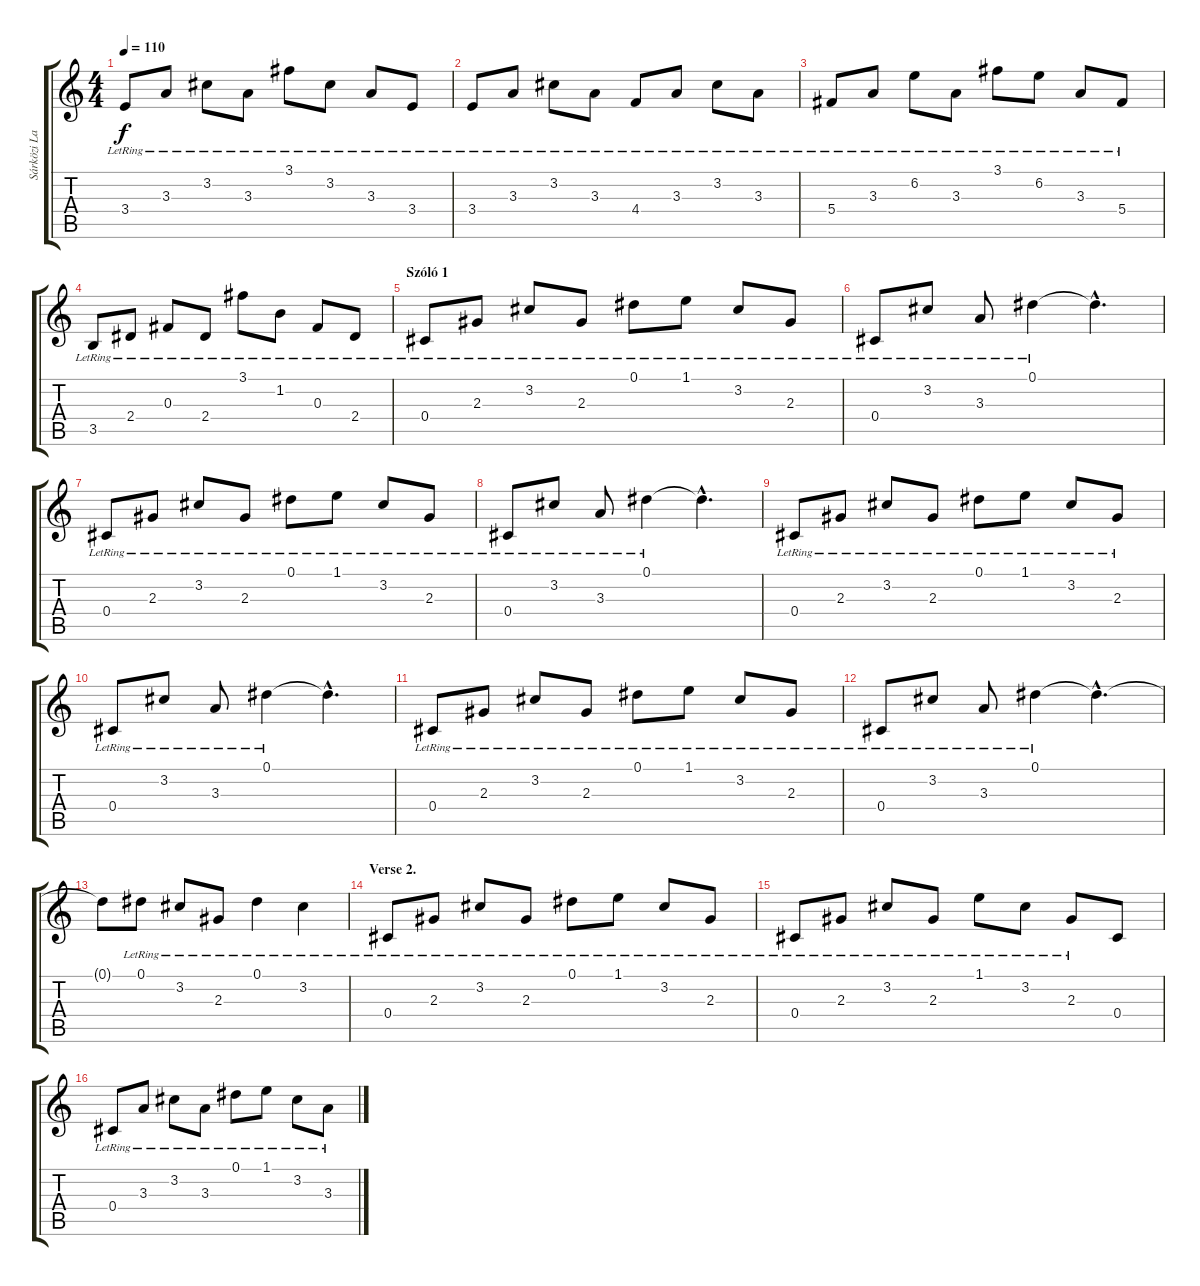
\track ("Sárközi Lajos (gitár)" "Sárközi La") {instrument electricguitarclean}
\staff {score tabs}
\tuning (Eb4 Bb3 Gb3 Db3 Ab2 Eb2) {hide}
\ts (4 4)
\tempo 110
\clef g2
\ks c
3.4{lr}.8{dy f} 3.3{lr}.8 3.2{lr}.8 3.3{lr}.8 3.1{lr}.8 3.2{lr}.8 3.3{lr}.8 3.4{lr}.8 |
3.4{lr}.8 3.3{lr}.8 3.2{lr}.8 3.3{lr}.8 4.4{lr}.8 3.3{lr}.8 3.2{lr}.8 3.3{lr}.8 |
5.4{lr}.8 3.3{lr}.8 6.2{lr}.8 3.3{lr}.8 3.1{lr}.8 6.2{lr}.8 3.3{lr}.8 5.4{lr}.8 |
3.5{lr}.8 2.4{lr}.8 0.3{lr}.8 2.4{lr}.8 3.1{lr}.8 1.2{lr}.8 0.3{lr}.8 2.4{lr}.8 |
\section ("" "Szóló 1")
0.4{lr}.8 2.3{lr}.8 3.2{lr}.8 2.3{lr}.8 0.1{lr}.8 1.1{lr}.8 3.2{lr}.8 2.3{lr}.8 |
0.4{lr}.8 3.2{lr}.8 3.3{lr}.8 0.1{lr}.4 0.1{hac t}.4{d} |
0.4{lr}.8 2.3{lr}.8 3.2{lr}.8 2.3{lr}.8 0.1{lr}.8 1.1{lr}.8 3.2{lr}.8 2.3{lr}.8 |
0.4{lr}.8 3.2{lr}.8 3.3{lr}.8 0.1{lr}.4 0.1{hac t}.4{d} |
0.4{lr}.8 2.3{lr}.8 3.2{lr}.8 2.3{lr}.8 0.1{lr}.8 1.1{lr}.8 3.2{lr}.8 2.3{lr}.8 |
0.4{lr}.8 3.2{lr}.8 3.3{lr}.8 0.1{lr}.4 0.1{hac t}.4{d} |
0.4{lr}.8 2.3{lr}.8 3.2{lr}.8 2.3{lr}.8 0.1{lr}.8 1.1{lr}.8 3.2{lr}.8 2.3{lr}.8 |
0.4{lr}.8 3.2{lr}.8 3.3{lr}.8 0.1{lr}.4 0.1{hac t}.4{d} |
0.1{t}.8 0.1{lr}.8 3.2{lr}.8 2.3{lr}.8 0.1{lr}.4 3.2{lr}.4 |
\section ("" "Verse 2.")
0.4{lr}.8 2.3{lr}.8 3.2{lr}.8 2.3{lr}.8 0.1{lr}.8 1.1{lr}.8 3.2{lr}.8 2.3{lr}.8 |
0.4{lr}.8 2.3{lr}.8 3.2{lr}.8 2.3{lr}.8 1.1{lr}.8 3.2{lr}.8 2.3{lr}.8 0.4.8 |
0.4{lr}.8 3.3{lr}.8 3.2{lr}.8 3.3{lr}.8 0.1{lr}.8 1.1{lr}.8 3.2{lr}.8 3.3{lr}.8
